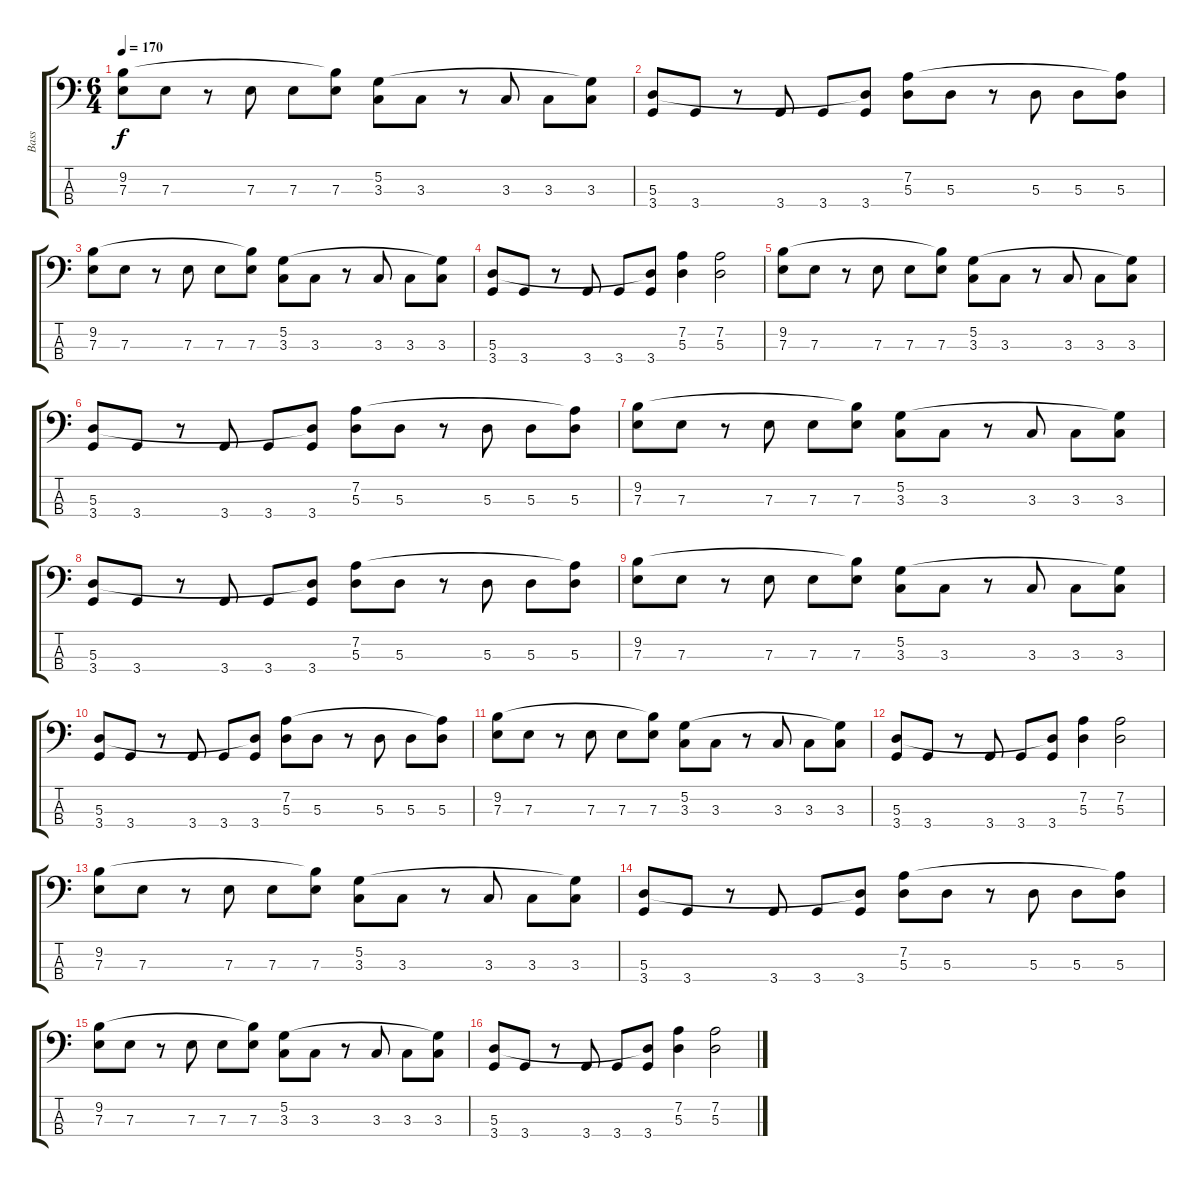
\track ("Bass" "Bass") {instrument electricbassfinger}
\staff {score tabs}
\tuning (G2 D2 A1 E1) {hide}
\ts (6 4)
\tempo 170
\clef f4
\ks c
(9.2 7.3).8{dy f} 7.3.8 r.8 7.3.8 7.3.8 (9.2{t} 7.3).8 (5.2 3.3).8 3.3.8 r.8 3.3.8 3.3.8 (5.2{t} 3.3).8 |
(5.3 3.4).8 3.4.8 r.8 3.4.8 3.4.8 (5.3{t} 3.4).8 (7.2 5.3).8 5.3.8 r.8 5.3.8 5.3.8 (7.2{t} 5.3).8 |
(9.2 7.3).8 7.3.8 r.8 7.3.8 7.3.8 (9.2{t} 7.3).8 (5.2 3.3).8 3.3.8 r.8 3.3.8 3.3.8 (5.2{t} 3.3).8 |
(5.3 3.4).8 3.4.8 r.8 3.4.8 3.4.8 (5.3{t} 3.4).8 (7.2 5.3).4 (7.2 5.3).2 |
(9.2 7.3).8 7.3.8 r.8 7.3.8 7.3.8 (9.2{t} 7.3).8 (5.2 3.3).8 3.3.8 r.8 3.3.8 3.3.8 (5.2{t} 3.3).8 |
(5.3 3.4).8 3.4.8 r.8 3.4.8 3.4.8 (5.3{t} 3.4).8 (7.2 5.3).8 5.3.8 r.8 5.3.8 5.3.8 (7.2{t} 5.3).8 |
(9.2 7.3).8 7.3.8 r.8 7.3.8 7.3.8 (9.2{t} 7.3).8 (5.2 3.3).8 3.3.8 r.8 3.3.8 3.3.8 (5.2{t} 3.3).8 |
(5.3 3.4).8 3.4.8 r.8 3.4.8 3.4.8 (5.3{t} 3.4).8 (7.2 5.3).8 5.3.8 r.8 5.3.8 5.3.8 (7.2{t} 5.3).8 |
(9.2 7.3).8 7.3.8 r.8 7.3.8 7.3.8 (9.2{t} 7.3).8 (5.2 3.3).8 3.3.8 r.8 3.3.8 3.3.8 (5.2{t} 3.3).8 |
(5.3 3.4).8 3.4.8 r.8 3.4.8 3.4.8 (5.3{t} 3.4).8 (7.2 5.3).8 5.3.8 r.8 5.3.8 5.3.8 (7.2{t} 5.3).8 |
(9.2 7.3).8 7.3.8 r.8 7.3.8 7.3.8 (9.2{t} 7.3).8 (5.2 3.3).8 3.3.8 r.8 3.3.8 3.3.8 (5.2{t} 3.3).8 |
(5.3 3.4).8 3.4.8 r.8 3.4.8 3.4.8 (5.3{t} 3.4).8 (7.2 5.3).4 (7.2 5.3).2 |
(9.2 7.3).8 7.3.8 r.8 7.3.8 7.3.8 (9.2{t} 7.3).8 (5.2 3.3).8 3.3.8 r.8 3.3.8 3.3.8 (5.2{t} 3.3).8 |
(5.3 3.4).8 3.4.8 r.8 3.4.8 3.4.8 (5.3{t} 3.4).8 (7.2 5.3).8 5.3.8 r.8 5.3.8 5.3.8 (7.2{t} 5.3).8 |
(9.2 7.3).8 7.3.8 r.8 7.3.8 7.3.8 (9.2{t} 7.3).8 (5.2 3.3).8 3.3.8 r.8 3.3.8 3.3.8 (5.2{t} 3.3).8 |
(5.3 3.4).8 3.4.8 r.8 3.4.8 3.4.8 (5.3{t} 3.4).8 (7.2 5.3).4 (7.2 5.3).2
